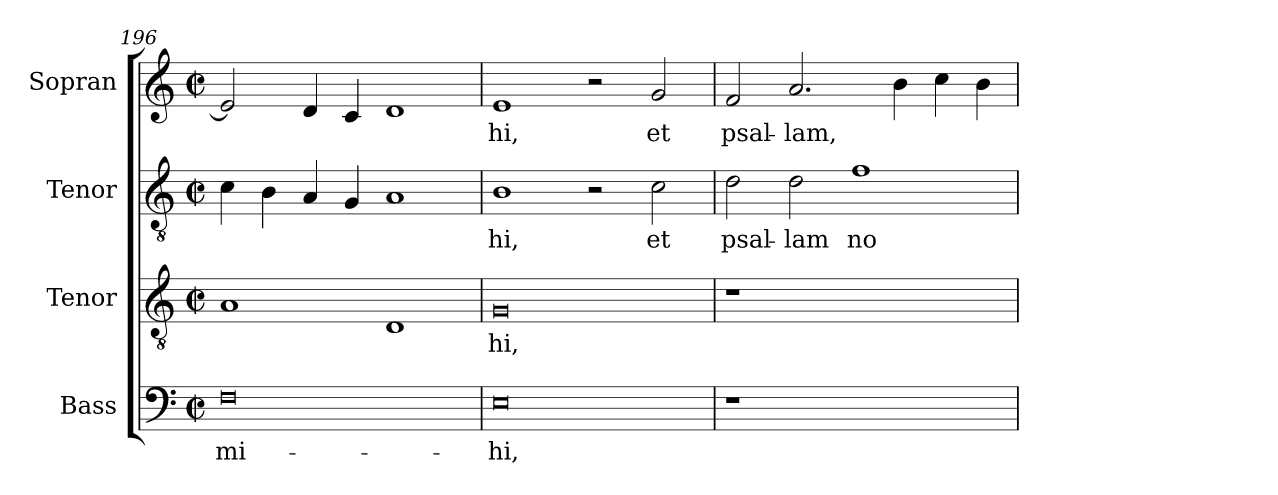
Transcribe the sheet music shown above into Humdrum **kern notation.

**kern	**text	**kern	**text	**kern	**text	**kern	**text
*part4	*part4	*part3	*part3	*part2	*part2	*part1	*part1
*staff4	*staff4	*staff3	*staff3	*staff2	*staff2	*staff1	*staff1
*I"Bass	*	*I"Tenor	*	*I"Tenor	*	*I"Sopran	*
*	*	*I'Tenor	*	*	*	*	*
*clefF4	*	*clefGv2	*	*clefGv2	*	*clefG2	*
*	*	*ITrd7c12	*	*ITrd7c12	*	*	*
*k[]	*	*k[]	*	*k[]	*	*k[]	*
*M2/2	*	*M2/2	*	*M2/2	*	*M2/2	*
*met(c|)	*	*met(c|)	*	*met(c|)	*	*met(c|)	*
=196	=196	=196	=196	=196	=196	=196	=196
!	!LO:LY:b:color=#000000	!	!	!	!	!	!
0Fi	mi-	1AAi	.	4Ci\	.	2ei/]	.
.	.	.	.	4BBi\	.	.	.
.	.	.	.	4AAi/	.	4di/	.
.	.	.	.	4GGi/	.	4ci/	.
.	.	1DDi	.	1AAi	.	1di	.
=197	=197	=197	=197	=197	=197	=197	=197
!	!LO:LY:b:color=#000000	!	!	!	!	!	!
!	!	!	!LO:LY:b:color=#000000	!	!	!	!
!	!	!	!	!	!LO:LY:b:color=#000000	!	!
!	!	!	!	!	!	!	!LO:LY:b:color=#000000
0Ei	-hi,	0GGi	-hi,	1BBi	-hi,	1ei	-hi,
.	.	.	.	2r	.	2r	.
!	!	!	!	!	!LO:LY:b:color=#000000	!	!
!	!	!	!	!	!	!	!LO:LY:b:color=#000000
.	.	.	.	2Ci\	et	2gi/	et
=198	=198	=198	=198	=198	=198	=198	=198
!LO:N:vis=1	!	!LO:N:vis=1	!	!	!	!	!
!	!	!	!	!	!LO:LY:b:color=#000000	!	!
!	!	!	!	!	!	!	!LO:LY:b:color=#000000
1r	.	1r	.	2Di\	psal-	2fi/	psal-
!	!	!	!	!	!LO:LY:b:color=#000000	!	!
!	!	!	!	!	!	!	!LO:LY:b:color=#000000
.	.	.	.	2Di\	-lam	2.ai/	-lam,
!	!	!	!	!	!LO:LY:b:color=#000000	!	!
1ryy	.	1ryy	.	1Fi	no-	.	.
.	.	.	.	.	.	4bi\	.
.	.	.	.	.	.	4cci\	.
.	.	.	.	.	.	4bi\	.
=	=	=	=	=	=	=	=
*-	*-	*-	*-	*-	*-	*-	*-
